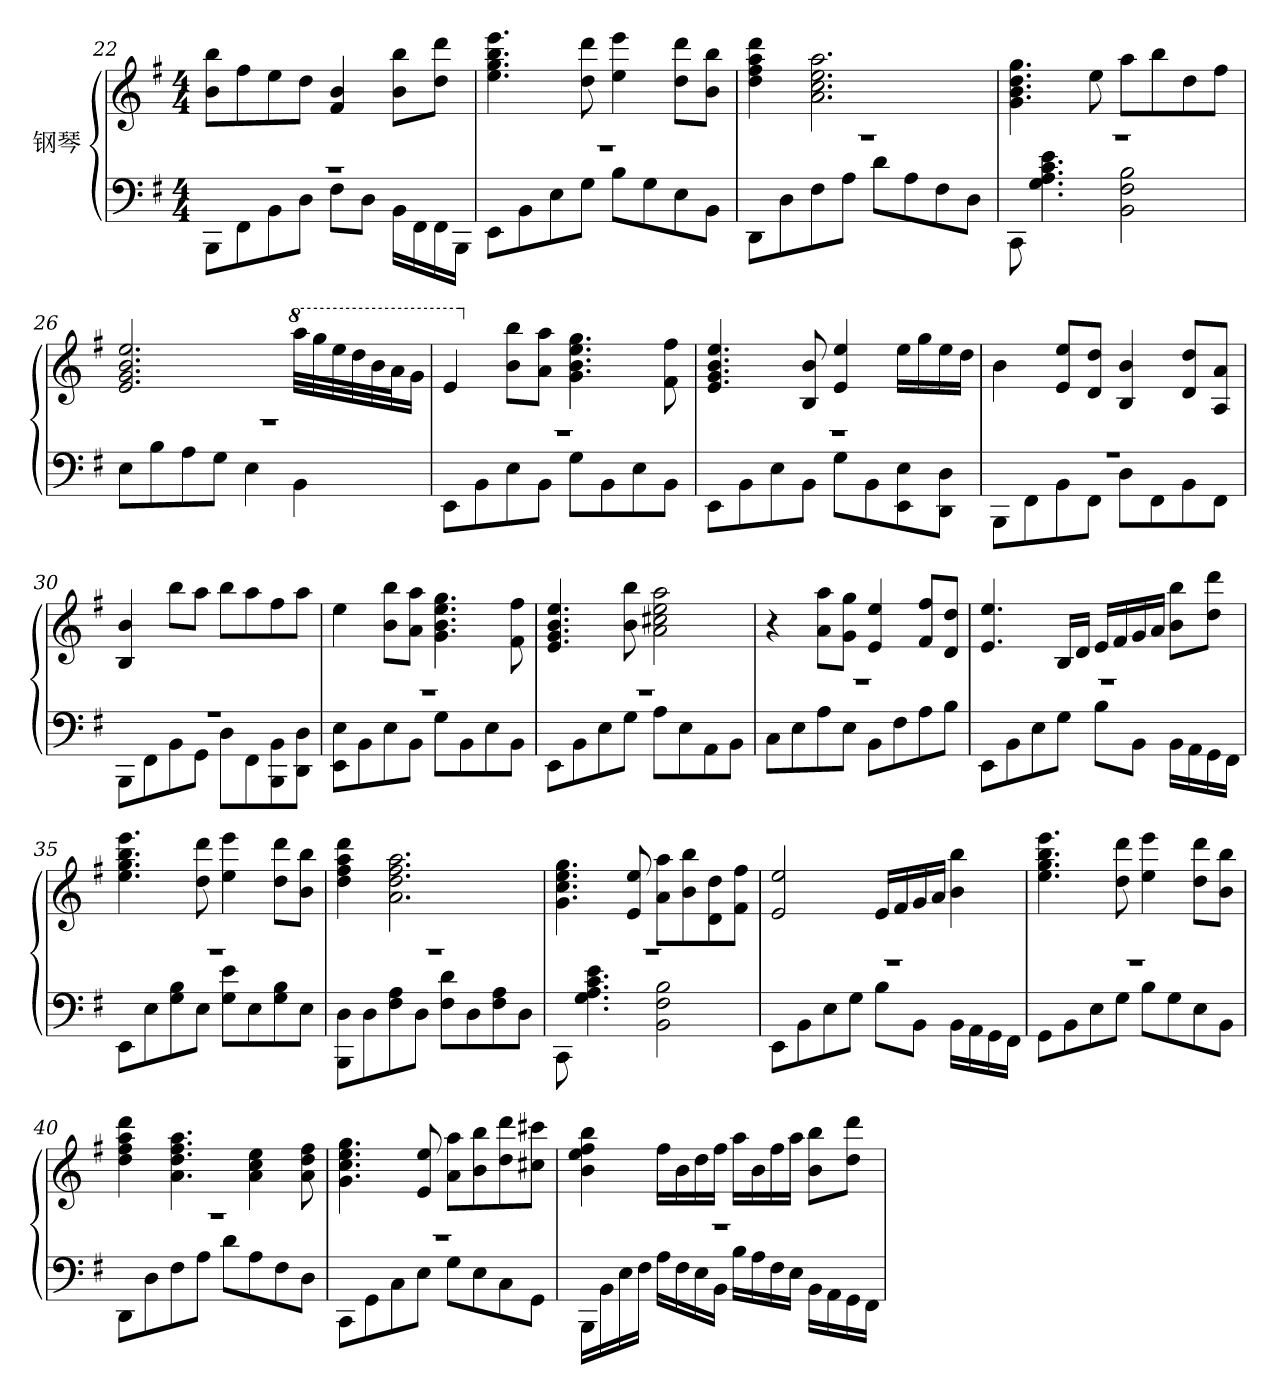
**kern	**kern
*part1	*part1
*staff2	*staff1
*I"钢琴	*
*clefF4	*clefG2
*k[f#]	*k[f#]
*M4/4	*M4/4
=22	=22
*^	*
1r	8BBB\L	8b\ 8bb\L
.	8FF#\	8ff#\
.	8BB\	8ee\
.	8D\J	8dd\J
.	8F#\L	4f#/ 4b/
.	8D\J	.
.	16BB\LL	8b\ 8bb\L
.	16FF#\	.
.	16FF#\	8dd\ 8ddd\J
.	16BBB\JJ	.
!!LO:LB:g=z
=23	=23	=23
1r	8EE\L	4.ee\ 4.gg\ 4.bb\ 4.eee\
.	8BB\	.
.	8E\	.
.	8G\J	8dd\ 8ddd\
.	8B\L	4ee\ 4eee\
.	8G\	.
.	8E\	8dd\ 8ddd\L
.	8BB\J	8b\ 8bb\J
=24	=24	=24
1r	8DD\L	4dd\ 4ff#\ 4aa\ 4ddd\
.	8D\	.
.	8F#\	2.a\ 2.cc\ 2.ee\ 2.aa\
.	8A\J	.
.	8d\L	.
.	8A\	.
.	8F#\	.
.	8D\J	.
=25	=25	=25
1r	8CC\	4.g\ 4.b\ 4.dd\ 4.gg\
.	4.G\ 4.A\ 4.c\ 4.e\	.
.	.	8ee\
.	2BB\ 2F#\ 2B\	8aa\L
.	.	8bb\
.	.	8dd\
.	.	8ff#\J
=26	=26	=26
1r	8E\L	2.e/ 2.g/ 2.b/ 2.ee/
.	8B\	.
.	8A\	.
.	8G\J	.
.	4E\	.
*	*	*8va
.	4BB\	32aaa\LLL
.	.	32ggg\
.	.	32eee\
.	.	32ddd\
.	.	32bb\
.	.	32aa\J
.	.	16gg\JJ
!!LO:LB:g=z
=27	=27	=27
1r	8EE\L	4ee/
.	8BB\	.
*	*	*X8va
.	8E\	8b\ 8bb\L
.	8BB\J	8a\ 8aa\J
.	8G\L	4.g\ 4.b\ 4.ee\ 4.gg\
.	8BB\	.
.	8E\	.
.	8BB\J	8f#\ 8ff#\
=28	=28	=28
1r	8EE\L	4.e/ 4.g/ 4.b/ 4.ee/
.	8BB\	.
.	8E\	.
.	8BB\J	8B/ 8b/
.	8G\L	4e/ 4ee/
.	8BB\	.
.	8EE\ 8E\	16ee\LL
.	.	16gg\
.	8DD\ 8D\J	16ee\
.	.	16dd\JJ
=29	=29	=29
1r	8BBB\L	4b\
.	8FF#\	.
.	8BB\	8e/ 8ee/L
.	8FF#\J	8d/ 8dd/J
.	8D\L	4B/ 4b/
.	8FF#\	.
.	8BB\	8d/ 8dd/L
.	8FF#\J	8A/ 8a/J
=30	=30	=30
1r	8BBB\L	4B/ 4b/
.	8FF#\	.
.	8BB\	8bb\L
.	8GG\J	8aa\J
.	8D\L	8bb\L
.	8FF#\	8aa\
.	8BBB\ 8BB\	8ff#\
.	8DD\ 8D\J	8aa\J
!!LO:LB:g=z
=31	=31	=31
1r	8EE\ 8E\L	4ee\
.	8BB\	.
.	8E\	8b\ 8bb\L
.	8BB\J	8a\ 8aa\J
.	8G\L	4.g\ 4.b\ 4.ee\ 4.gg\
.	8BB\	.
.	8E\	.
.	8BB\J	8f#\ 8ff#\
=32	=32	=32
1r	8EE\L	4.e/ 4.g/ 4.b/ 4.ee/
.	8BB\	.
.	8E\	.
.	8G\J	8b\ 8bb\
.	8A\L	2a\ 2cc#X\ 2ee\ 2aa\
.	8E\	.
.	8AA\	.
.	8BB\J	.
=33	=33	=33
1r	8C\L	4r
.	8E\	.
.	8A\	8a\ 8aa\L
.	8E\J	8g\ 8gg\J
.	8BB\L	4e/ 4ee/
.	8F#\	.
.	8A\	8f#/ 8ff#/L
.	8B\J	8d/ 8dd/J
=34	=34	=34
1r	8EE\L	4.e/ 4.ee/
.	8BB\	.
.	8E\	.
.	8G\J	16B/LL
.	.	16d/JJ
.	8B\L	16e/LL
.	.	16f#/
.	8BB\J	16g/
.	.	16a/JJ
.	16BB\LL	8b\ 8bb\L
.	16AA\	.
.	16GG\	8dd\ 8ddd\J
.	16FF#\JJ	.
!!LO:LB:g=z
=35	=35	=35
1r	8EE\L	4.ee\ 4.gg\ 4.bb\ 4.eee\
.	8E\	.
.	8G\ 8B\	.
.	8E\J	8dd\ 8ddd\
.	8G\ 8e\L	4ee\ 4eee\
.	8E\	.
.	8G\ 8B\	8dd\ 8ddd\L
.	8E\J	8b\ 8bb\J
=36	=36	=36
1r	8BBB\ 8D\L	4dd\ 4ff#\ 4aa\ 4ddd\
.	8D\	.
.	8F#\ 8A\	2.a\ 2.dd\ 2.ff#\ 2.aa\
.	8D\J	.
.	8F#\ 8d\L	.
.	8D\	.
.	8F#\ 8A\	.
.	8D\J	.
=37	=37	=37
1r	8CC\	4.g\ 4.cc\ 4.ee\ 4.gg\
.	4.G\ 4.A\ 4.c\ 4.e\	.
.	.	8e/ 8ee/
.	2BB\ 2F#\ 2B\	8a\ 8aa\L
.	.	8b\ 8bb\
.	.	8d\ 8dd\
.	.	8f#\ 8ff#\J
=38	=38	=38
1r	8EE\L	2e/ 2ee/
.	8BB\	.
.	8E\	.
.	8G\J	.
.	8B\L	16e/LL
.	.	16f#/
.	8BB\J	16g/
.	.	16a/JJ
.	16BB\LL	4b\ 4bb\
.	16AA\	.
.	16GG\	.
.	16FF#\JJ	.
!!LO:LB:g=z
=39	=39	=39
1r	8GG\L	4.ee\ 4.gg\ 4.bb\ 4.eee\
.	8BB\	.
.	8E\	.
.	8G\J	8dd\ 8ddd\
.	8B\L	4ee\ 4eee\
.	8G\	.
.	8E\	8dd\ 8ddd\L
.	8BB\J	8b\ 8bb\J
=40	=40	=40
1r	8DD\L	4dd\ 4ff#\ 4aa\ 4ddd\
.	8D\	.
.	8F#\	4.a\ 4.dd\ 4.ff#\ 4.aa\
.	8A\J	.
.	8d\L	.
.	8A\	4a\ 4cc\ 4ee\
.	8F#\	.
.	8D\J	8a\ 8dd\ 8ff#\
=41	=41	=41
1r	8CC\L	4.g\ 4.cc\ 4.ee\ 4.gg\
.	8GG\	.
.	8C\	.
.	8E\J	8e/ 8ee/
.	8G\L	8a\ 8aa\L
.	8E\	8b\ 8bb\
.	8C\	8dd\ 8ddd\
.	8GG\J	8cc#X\ 8ccc#X\J
!!LO:PB:g=z
=42	=42	=42
1r	16BBB\LL	4b\ 4ee\ 4ff#\ 4bb\
.	16BB\	.
.	16E\	.
.	16F#\JJ	.
.	16A\LL	16ff#\LL
.	16F#\	16b\
.	16E\	16dd\
.	16BB\JJ	16ff#\JJ
.	16B\LL	16aa\LL
.	16A\	16b\
.	16F#\	16ff#\
.	16E\JJ	16aa\JJ
.	16BB\LL	8b\ 8bb\L
.	16AA\	.
.	16GG\	8dd\ 8ddd\J
.	16FF#\JJ	.
*v	*v	*
=	=
*-	*-
